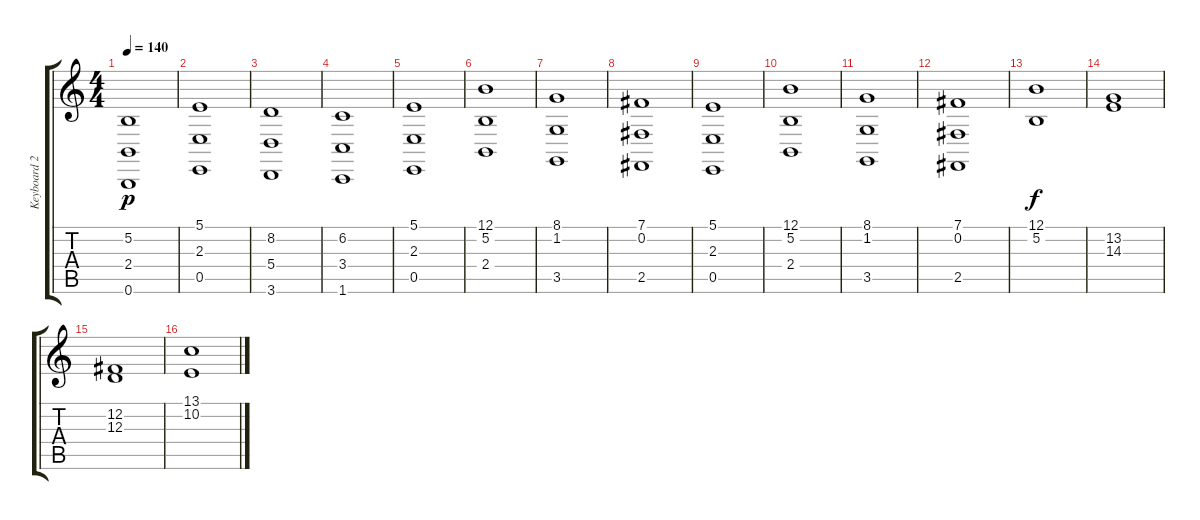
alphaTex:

\track ("Keyboard 2" "Keyboard 2") {instrument synthstrings1}
\staff {score tabs}
\tuning (B3 Gb3 D3 A2 E2 B1) {hide}
\ts (4 4)
\tempo 140
\clef g2
\ks c
(5.2 2.4 0.6).1{dy p} |
(5.1 2.3 0.5).1 |
(8.2 5.4 3.6).1 |
(6.2 3.4 1.6).1 |
(5.1 2.3 0.5).1 |
(12.1 5.2 2.4).1 |
(8.1 1.2 3.5).1 |
(7.1 0.2 2.5).1 |
(5.1 2.3 0.5).1 |
(12.1 5.2 2.4).1 |
(8.1 1.2 3.5).1 |
(7.1 0.2 2.5).1 |
(12.1 5.2).1{dy f volume 3} |
(13.2 14.3).1 |
(12.2 12.3).1 |
(13.1 10.2).1
